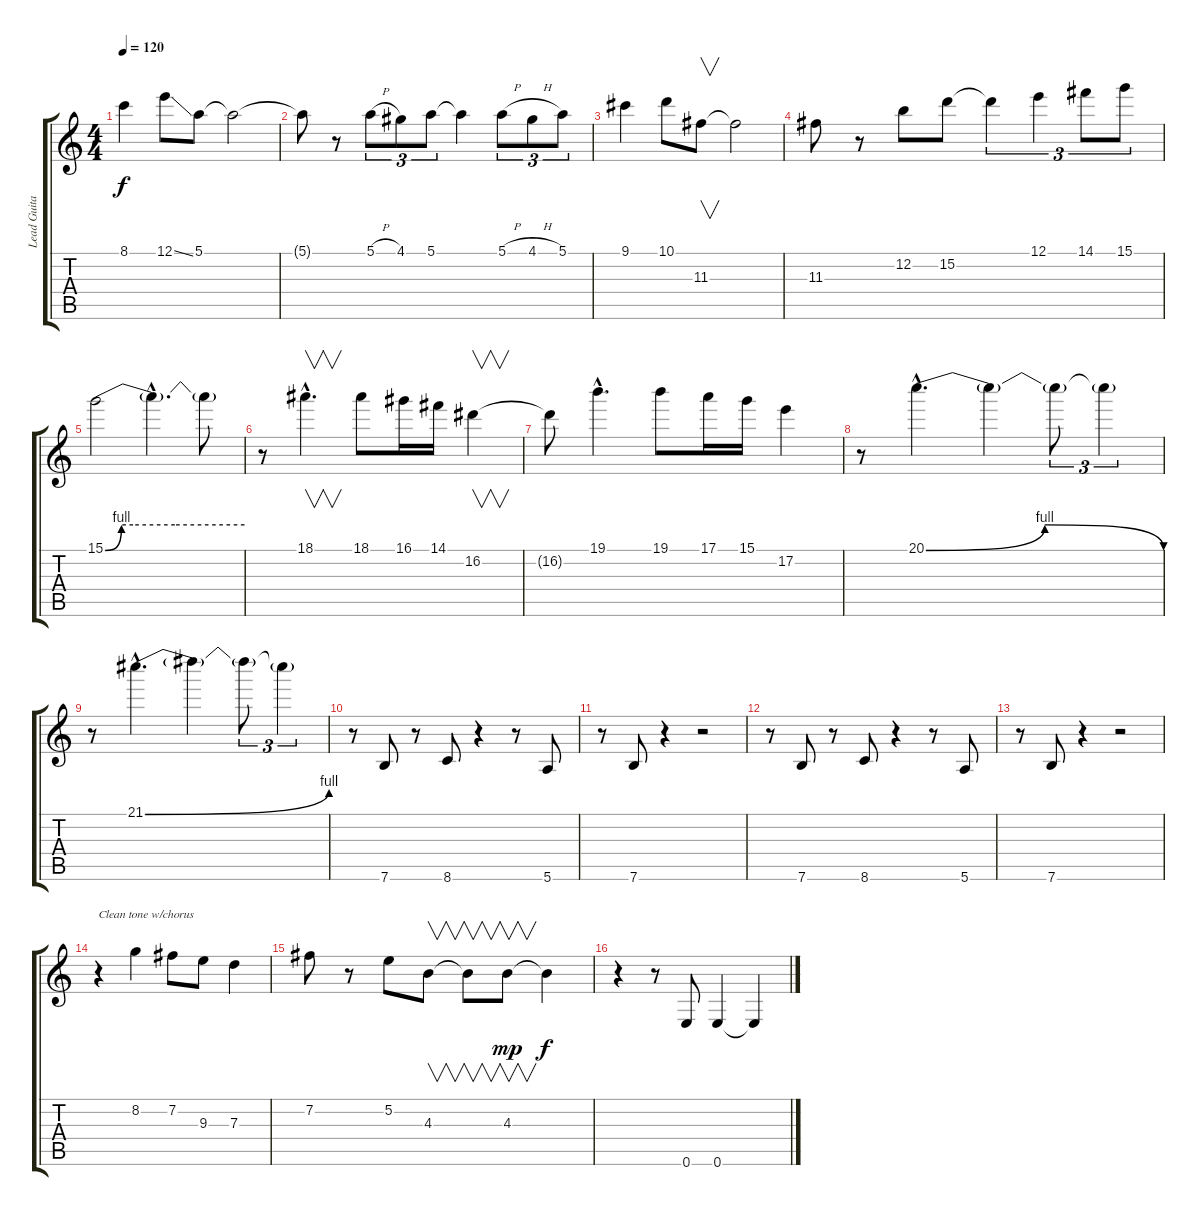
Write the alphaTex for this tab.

\track ("Lead Guitar 1" "Lead Guita") {instrument distortionguitar}
\staff {score tabs}
\tuning (E4 B3 G3 D3 A2 E2) {hide}
\ts (4 4)
\tempo 120
\clef g2
\ks c
8.1.4{dy f} 12.1{ss}.8 5.1.8 5.1{t}.2 |
5.1{t}.8 r.8 5.1{h}.8{tu (3 2)} 4.1.8{tu (3 2)} 5.1.8{tu (3 2)} 5.1{t}.4 5.1{h}.8{tu (3 2)} 4.1{h}.8{tu (3 2)} 5.1.8{tu (3 2)} |
9.1.4 10.1.8 11.3.8{v} 11.3{t}.2 |
11.3.8 r.8 12.2.8 15.2.8 15.2{t}.4{tu (3 2)} 12.1.4{tu (3 2)} 14.1.8{tu (3 2)} 15.1.8{tu (3 2)} |
15.1{be (custom 0 0 7 4 12 4 30 4 60 4)}.2 15.1{hac t}.4{d} 15.1{t}.8 |
r.8 18.1{hac}.4{v d} 18.1.8 16.1.16 14.1.16 16.2.4{v} |
16.2{t}.8 19.1{hac}.4{d} 19.1.8 17.1.16 15.1.16 17.2.4 |
r.8 20.1{be (bendrelease 0 0 8 4 54 4 60 0) hac}.4{d} 20.1{t}.4 20.1{t}.8{tu (3 2)} 20.1{t}.4{tu (3 2)} |
r.8 21.1{be (bend 0 0 60 4) hac}.4{d} 21.1{t}.4 21.1{t}.8{tu (3 2)} 21.1{t}.4{tu (3 2)} |
r.8 7.6.8 r.8 8.6.8 r.4 r.8 5.6.8 |
r.8 7.6.8 r.4 r.2 |
r.8 7.6.8 r.8 8.6.8 r.4 r.8 5.6.8 |
r.8 7.6.8 r.4 r.2 |
r.4{txt "Clean tone w/chorus" instrument electricguitarclean} 8.2.4 7.2.8 9.3.8 7.3.4 |
7.2.8 r.8 5.2.8 4.3.8{v} 4.3{t}.8{v} 4.3.8{v dy mp} 4.3{t}.4{dy f} |
r.4 r.8{instrument distortionguitar} 0.6.8 0.6.4 0.6{t}.4
